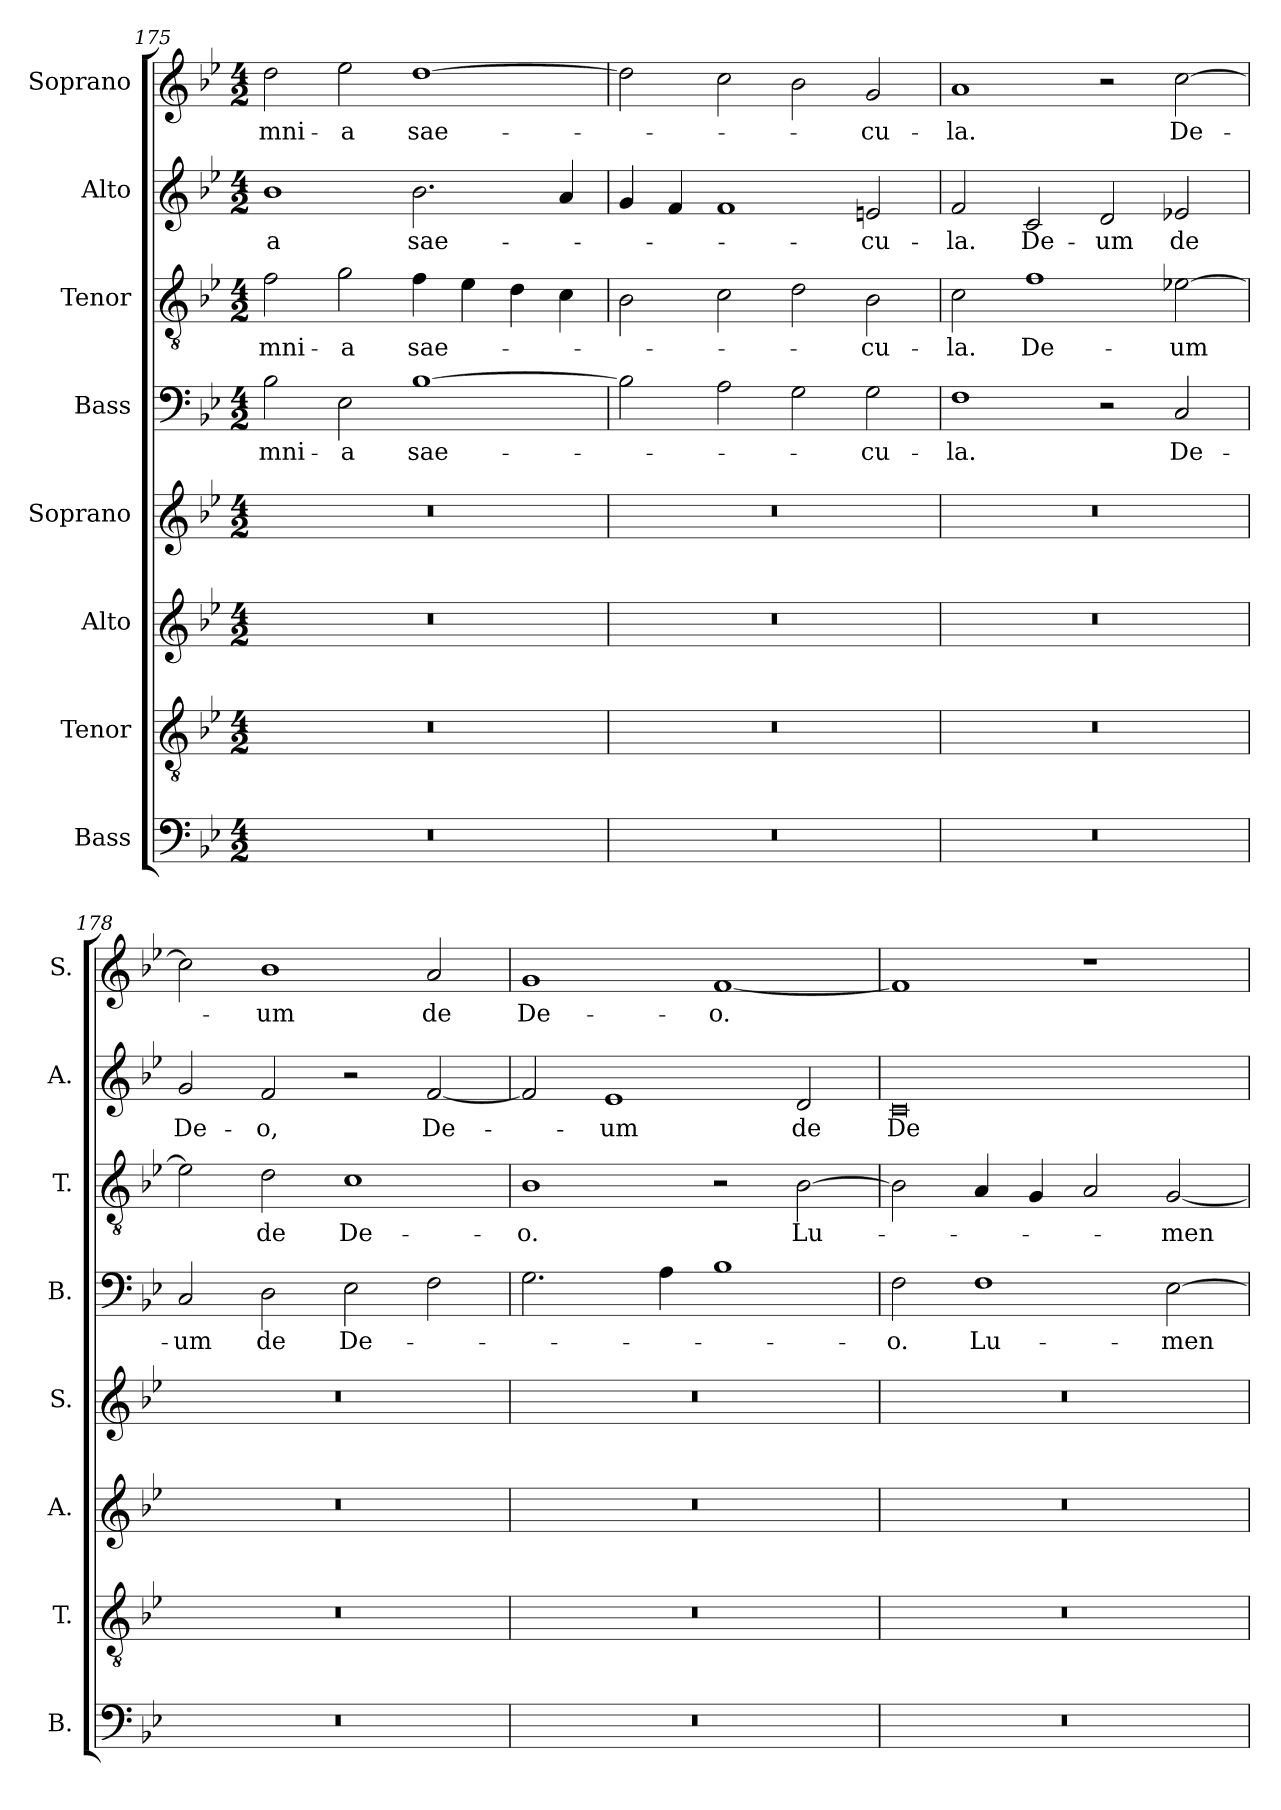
**kern	**kern	**kern	**kern	**kern	**text	**kern	**text	**kern	**text	**kern	**text
*part8	*part7	*part6	*part5	*part4	*part4	*part3	*part3	*part2	*part2	*part1	*part1
*staff8	*staff7	*staff6	*staff5	*staff4	*staff4	*staff3	*staff3	*staff2	*staff2	*staff1	*staff1
*I"Bass	*I"Tenor	*I"Alto	*I"Soprano	*I"Bass	*	*I"Tenor	*	*I"Alto	*	*I"Soprano	*
*I'B.	*I'T.	*I'A.	*I'S.	*I'B.	*	*I'T.	*	*I'A.	*	*I'S.	*
*clefF4	*clefGv2	*clefG2	*clefG2	*clefF4	*	*clefGv2	*	*clefG2	*	*clefG2	*
*	*ITrd7c12	*	*	*	*	*ITrd7c12	*	*	*	*	*
*k[b-e-]	*k[b-e-]	*k[b-e-]	*k[b-e-]	*k[b-e-]	*	*k[b-e-]	*	*k[b-e-]	*	*k[b-e-]	*
*B-:	*B-:	*B-:	*B-:	*B-:	*	*B-:	*	*B-:	*	*B-:	*
*M4/2	*M4/2	*M4/2	*M4/2	*M4/2	*	*M4/2	*	*M4/2	*	*M4/2	*
=175	=175	=175	=175	=175	=175	=175	=175	=175	=175	=175	=175
!LO:N:vis=1	!LO:N:vis=1	!LO:N:vis=1	!LO:N:vis=1	!	!	!	!	!	!	!	!
!	!	!	!	!	!LO:LY:b:color=#000000	!	!	!	!	!	!
!	!	!	!	!	!	!	!LO:LY:b:color=#000000	!	!	!	!
!	!	!	!	!	!	!	!	!	!LO:LY:b:color=#000000	!	!
!	!	!	!	!	!	!	!	!	!	!	!LO:LY:b:color=#000000
0r	0r	0r	0r	2B-i\	-mni-	2Fi\	-mni-	1b-i	-a	2ddi\	-mni-
!	!	!	!	!	!LO:LY:b:color=#000000	!	!	!	!	!	!
!	!	!	!	!	!	!	!LO:LY:b:color=#000000	!	!	!	!
!	!	!	!	!	!	!	!	!	!	!	!LO:LY:b:color=#000000
.	.	.	.	2E-i\	-a	2Gi\	-a	.	.	2ee-i\	-a
!	!	!	!	!	!LO:LY:b:color=#000000	!	!	!	!	!	!
!	!	!	!	!	!	!	!LO:LY:b:color=#000000	!	!	!	!
!	!	!	!	!	!	!	!	!	!LO:LY:b:color=#000000	!	!
!	!	!	!	!	!	!	!	!	!	!	!LO:LY:b:color=#000000
.	.	.	.	[1B-i	sae-	4Fi\	sae-	2.b-i\	sae-	[1ddi	sae-
.	.	.	.	.	.	4E-i\	.	.	.	.	.
.	.	.	.	.	.	4Di\	.	.	.	.	.
.	.	.	.	.	.	4Ci\	.	4ai/	.	.	.
=176	=176	=176	=176	=176	=176	=176	=176	=176	=176	=176	=176
!LO:N:vis=1	!LO:N:vis=1	!LO:N:vis=1	!LO:N:vis=1	!	!	!	!	!	!	!	!
0r	0r	0r	0r	2B-i\]	.	2BB-i\	.	4gi/	.	2ddi\]	.
.	.	.	.	.	.	.	.	4fi/	.	.	.
.	.	.	.	2Ai\	.	2Ci\	.	1fi	.	2cci\	.
.	.	.	.	2Gi\	.	2Di\	.	.	.	2b-i\	.
!	!	!	!	!	!LO:LY:b:color=#000000	!	!	!	!	!	!
!	!	!	!	!	!	!	!LO:LY:b:color=#000000	!	!	!	!
!	!	!	!	!	!	!	!	!	!LO:LY:b:color=#000000	!	!
!	!	!	!	!	!	!	!	!	!	!	!LO:LY:b:color=#000000
.	.	.	.	2Gi\	-cu-	2BB-i\	-cu-	2eni/	-cu-	2gi/	-cu-
=177	=177	=177	=177	=177	=177	=177	=177	=177	=177	=177	=177
!LO:N:vis=1	!LO:N:vis=1	!LO:N:vis=1	!LO:N:vis=1	!	!	!	!	!	!	!	!
!	!	!	!	!	!LO:LY:b:color=#000000	!	!	!	!	!	!
!	!	!	!	!	!	!	!LO:LY:b:color=#000000	!	!	!	!
!	!	!	!	!	!	!	!	!	!LO:LY:b:color=#000000	!	!
!	!	!	!	!	!	!	!	!	!	!	!LO:LY:b:color=#000000
0r	0r	0r	0r	1Fi	-la.	2Ci\	-la.	2fi/	-la.	1ai	-la.
!	!	!	!	!	!	!	!LO:LY:b:color=#000000	!	!	!	!
!	!	!	!	!	!	!	!	!	!LO:LY:b:color=#000000	!	!
.	.	.	.	.	.	1Fi	De-	2ci/	De-	.	.
!	!	!	!	!	!	!	!	!	!LO:LY:b:color=#000000	!	!
.	.	.	.	2r	.	.	.	2di/	-um	2r	.
!	!	!	!	!	!LO:LY:b:color=#000000	!	!	!	!	!	!
!	!	!	!	!	!	!	!LO:LY:b:color=#000000	!	!	!	!
!	!	!	!	!	!	!	!	!	!LO:LY:b:color=#000000	!	!
!	!	!	!	!	!	!	!	!	!	!	!LO:LY:b:color=#000000
.	.	.	.	2Ci/	De-	[2E-Xi\	-um	2e-Xi/	de	[2cci\	De-
=178	=178	=178	=178	=178	=178	=178	=178	=178	=178	=178	=178
!LO:N:vis=1	!LO:N:vis=1	!LO:N:vis=1	!LO:N:vis=1	!	!	!	!	!	!	!	!
!	!	!	!	!	!LO:LY:b:color=#000000	!	!	!	!	!	!
!	!	!	!	!	!	!	!	!	!LO:LY:b:color=#000000	!	!
0r	0r	0r	0r	2Ci/	-um	2E-i\]	.	2gi/	De-	2cci\]	.
!	!	!	!	!	!LO:LY:b:color=#000000	!	!	!	!	!	!
!	!	!	!	!	!	!	!LO:LY:b:color=#000000	!	!	!	!
!	!	!	!	!	!	!	!	!	!LO:LY:b:color=#000000	!	!
!	!	!	!	!	!	!	!	!	!	!	!LO:LY:b:color=#000000
.	.	.	.	2Di\	de	2Di\	de	2fi/	-o,	1b-i	-um
!	!	!	!	!	!LO:LY:b:color=#000000	!	!	!	!	!	!
!	!	!	!	!	!	!	!LO:LY:b:color=#000000	!	!	!	!
.	.	.	.	2E-i\	De-	1Ci	De-	2r	.	.	.
!	!	!	!	!	!	!	!	!	!LO:LY:b:color=#000000	!	!
!	!	!	!	!	!	!	!	!	!	!	!LO:LY:b:color=#000000
.	.	.	.	2Fi\	.	.	.	[2fi/	De-	2ai/	de
=179	=179	=179	=179	=179	=179	=179	=179	=179	=179	=179	=179
!LO:N:vis=1	!LO:N:vis=1	!LO:N:vis=1	!LO:N:vis=1	!	!	!	!	!	!	!	!
!	!	!	!	!	!	!	!LO:LY:b:color=#000000	!	!	!	!
!	!	!	!	!	!	!	!	!	!	!	!LO:LY:b:color=#000000
0r	0r	0r	0r	2.Gi\	.	1BB-i	-o.	2fi/]	.	1gi	De-
!	!	!	!	!	!	!	!	!	!LO:LY:b:color=#000000	!	!
.	.	.	.	.	.	.	.	1e-i	-um	.	.
.	.	.	.	4Ai\	.	.	.	.	.	.	.
!	!	!	!	!	!	!	!	!	!	!	!LO:LY:b:color=#000000
.	.	.	.	1B-i	.	2r	.	.	.	[1fi	-o.
!	!	!	!	!	!	!	!LO:LY:b:color=#000000	!	!	!	!
!	!	!	!	!	!	!	!	!	!LO:LY:b:color=#000000	!	!
.	.	.	.	.	.	[2BB-i\	Lu-	2di/	de	.	.
=180	=180	=180	=180	=180	=180	=180	=180	=180	=180	=180	=180
!LO:N:vis=1	!LO:N:vis=1	!LO:N:vis=1	!LO:N:vis=1	!	!	!	!	!	!	!	!
!	!	!	!	!	!LO:LY:b:color=#000000	!	!	!	!	!	!
!	!	!	!	!	!	!	!	!	!LO:LY:b:color=#000000	!	!
0r	0r	0r	0r	2Fi\	-o.	2BB-i\]	.	0ci	De-	1fi]	.
!	!	!	!	!	!LO:LY:b:color=#000000	!	!	!	!	!	!
.	.	.	.	1Fi	Lu-	4AAi/	.	.	.	.	.
.	.	.	.	.	.	4GGi/	.	.	.	.	.
.	.	.	.	.	.	2AAi/	.	.	.	1r	.
!	!	!	!	!	!LO:LY:b:color=#000000	!	!	!	!	!	!
!	!	!	!	!	!	!	!LO:LY:b:color=#000000	!	!	!	!
.	.	.	.	[2E-i\	-men	[2GGi/	-men	.	.	.	.
=	=	=	=	=	=	=	=	=	=	=	=
*-	*-	*-	*-	*-	*-	*-	*-	*-	*-	*-	*-
